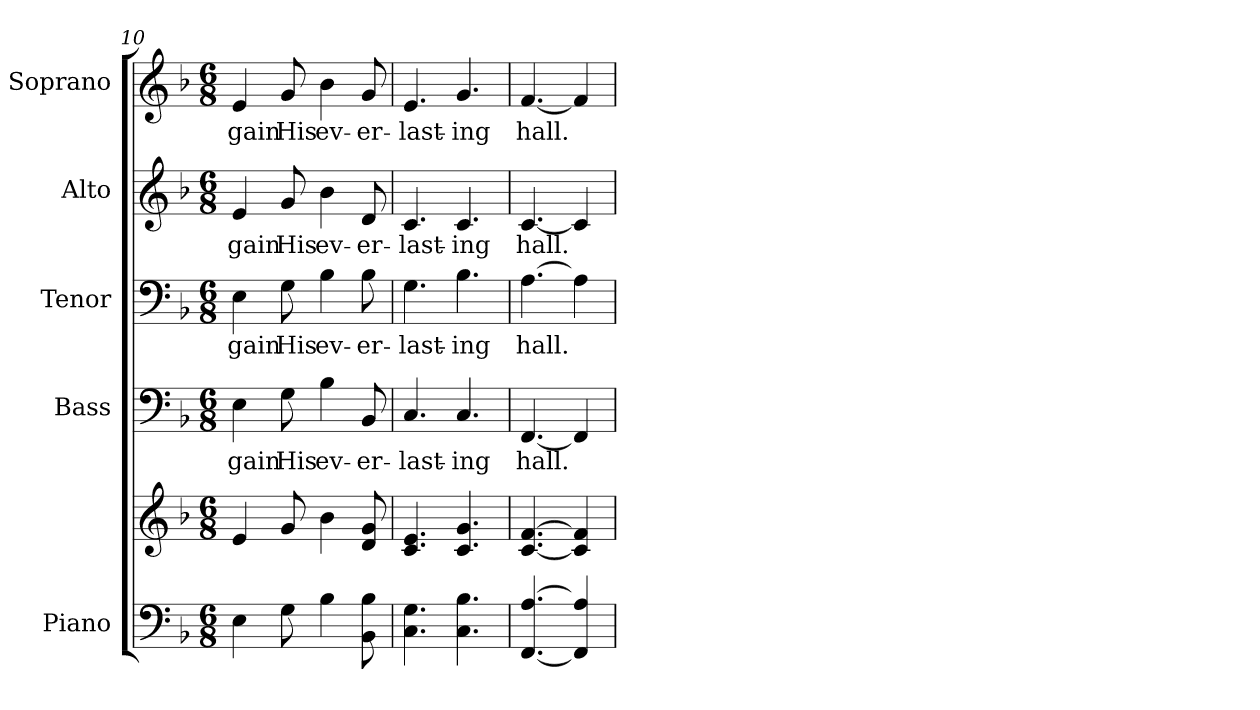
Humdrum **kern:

**kern	**kern	**kern	**text	**kern	**text	**kern	**text	**kern	**text
*part5	*part5	*part4	*part4	*part3	*part3	*part2	*part2	*part1	*part1
*staff6	*staff5	*staff4	*staff4	*staff3	*staff3	*staff2	*staff2	*staff1	*staff1
*I"Piano	*	*I"Bass	*	*I"Tenor	*	*I"Alto	*	*I"Soprano	*
*I'Pno.	*	*I'B.	*	*I'T.	*	*I'A.	*	*I'S.	*
!!LO:PB:g=z
*clefF4	*clefG2	*clefF4	*	*clefF4	*	*clefG2	*	*clefG2	*
*k[b-]	*k[b-]	*k[b-]	*	*k[b-]	*	*k[b-]	*	*k[b-]	*
*F:	*F:	*F:	*	*F:	*	*F:	*	*F:	*
*M6/8	*M6/8	*M6/8	*	*M6/8	*	*M6/8	*	*M6/8	*
=10	=10	=10	=10	=10	=10	=10	=10	=10	=10
!	!	!	!LO:LY:b:color=#000000	!	!	!	!	!	!
!	!	!	!	!	!LO:LY:b:color=#000000	!	!	!	!
!	!	!	!	!	!	!	!LO:LY:b:color=#000000	!	!
!	!	!	!	!	!	!	!	!	!LO:LY:b:color=#000000
4Ei\	4ei/	4Ei\	gain	4Ei\	gain	4ei/	gain	4ei/	gain
!	!	!	!LO:LY:b:color=#000000	!	!	!	!	!	!
!	!	!	!	!	!LO:LY:b:color=#000000	!	!	!	!
!	!	!	!	!	!	!	!LO:LY:b:color=#000000	!	!
!	!	!	!	!	!	!	!	!	!LO:LY:b:color=#000000
8Gi\	8gi/	8Gi\	His	8Gi\	His	8gi/	His	8gi/	His
!	!	!	!LO:LY:b:color=#000000	!	!	!	!	!	!
!	!	!	!	!	!LO:LY:b:color=#000000	!	!	!	!
!	!	!	!	!	!	!	!LO:LY:b:color=#000000	!	!
!	!	!	!	!	!	!	!	!	!LO:LY:b:color=#000000
4B-i\	4b-i\	4B-i\	ev-	4B-i\	ev-	4b-i\	ev-	4b-i\	ev-
!	!	!	!LO:LY:b:color=#000000	!	!	!	!	!	!
!	!	!	!	!	!LO:LY:b:color=#000000	!	!	!	!
!	!	!	!	!	!	!	!LO:LY:b:color=#000000	!	!
!	!	!	!	!	!	!	!	!	!LO:LY:b:color=#000000
8BB-i\ 8B-i	8di/ 8gi	8BB-i/	-er-	8B-i\	-er-	8di/	-er-	8gi/	-er-
=11	=11	=11	=11	=11	=11	=11	=11	=11	=11
!	!	!	!LO:LY:b:color=#000000	!	!	!	!	!	!
!	!	!	!	!	!LO:LY:b:color=#000000	!	!	!	!
!	!	!	!	!	!	!	!LO:LY:b:color=#000000	!	!
!	!	!	!	!	!	!	!	!	!LO:LY:b:color=#000000
4.Ci\ 4.Gi	4.ci/ 4.ei	4.Ci/	-last-	4.Gi\	-last-	4.ci/	-last-	4.ei/	-last-
!	!	!	!LO:LY:b:color=#000000	!	!	!	!	!	!
!	!	!	!	!	!LO:LY:b:color=#000000	!	!	!	!
!	!	!	!	!	!	!	!LO:LY:b:color=#000000	!	!
!	!	!	!	!	!	!	!	!	!LO:LY:b:color=#000000
4.Ci\ 4.B-i	4.ci/ 4.gi	4.Ci/	-ing	4.B-i\	-ing	4.ci/	-ing	4.gi/	-ing
!!LO:PB:g=z
=12	=12	=12	=12	=12	=12	=12	=12	=12	=12
!	!	!	!LO:LY:b:color=#000000	!	!	!	!	!	!
!	!	!	!	!	!LO:LY:b:color=#000000	!	!	!	!
!	!	!	!	!	!	!	!LO:LY:b:color=#000000	!	!
!	!	!	!	!	!	!	!	!	!LO:LY:b:color=#000000
[<4.FFi/ [>4.Ai	[<4.ci/ [>4.fi	[<4.FFi/	hall.	[>4.Ai\	hall.	[<4.ci/	hall.	[<4.fi/	hall.
4FFi/] 4Ai]	4ci/] 4fi]	4FFi/]	.	4Ai\]	.	4ci/]	.	4fi/]	.
=	=	=	=	=	=	=	=	=	=
*-	*-	*-	*-	*-	*-	*-	*-	*-	*-
